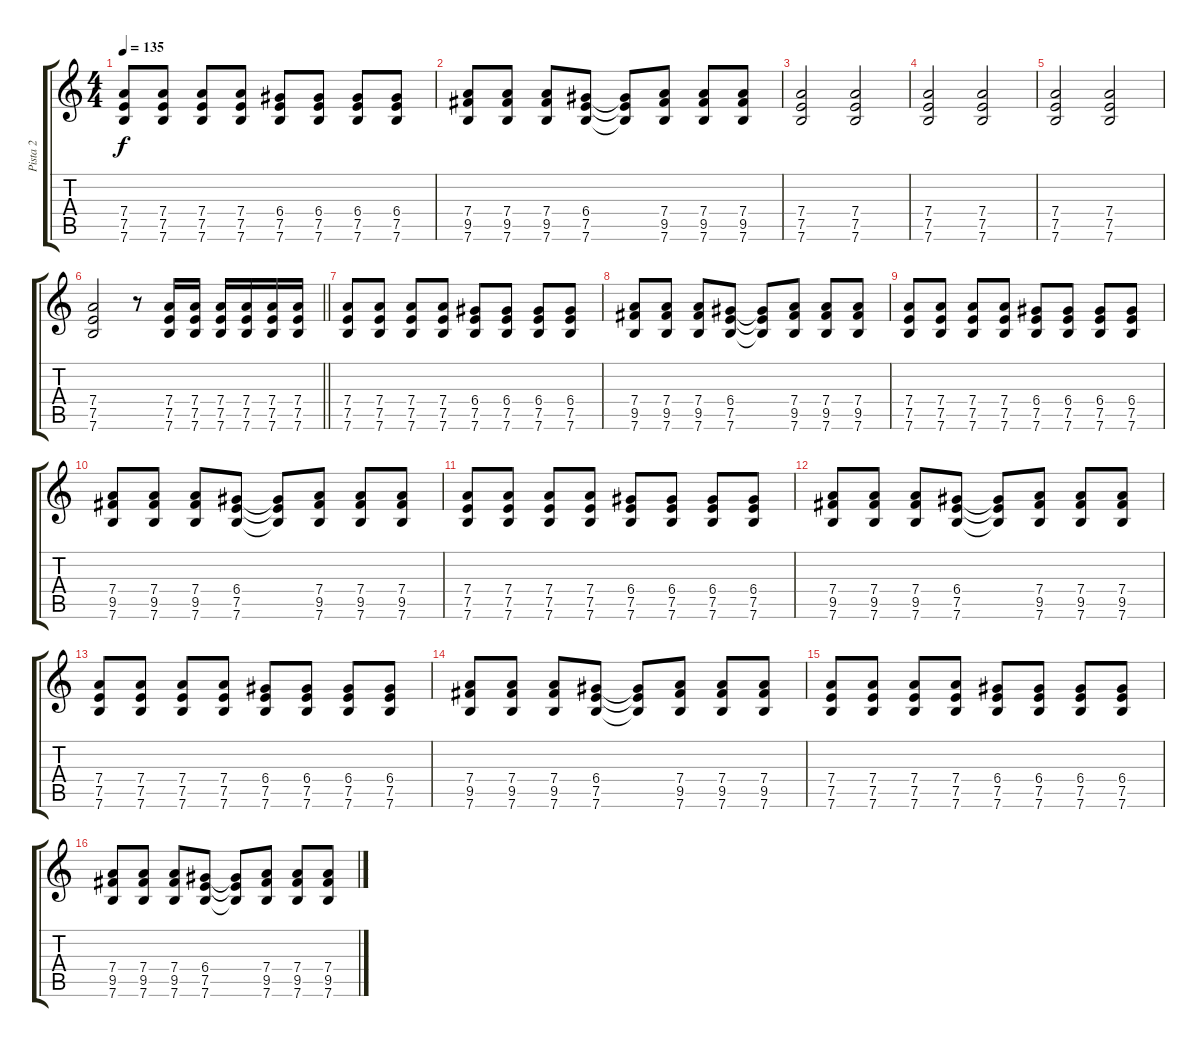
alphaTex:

\track ("Pista 2" "Pista 2") {instrument overdrivenguitar}
\staff {score tabs}
\tuning (E4 B3 G3 D3 A2 E2) {hide}
\ts (4 4)
\tempo 135
\clef g2
\ks c
(7.4 7.5 7.6).8{dy f} (7.4 7.5 7.6).8 (7.4 7.5 7.6).8 (7.4 7.5 7.6).8 (6.4 7.5 7.6).8 (6.4 7.5 7.6).8 (6.4 7.5 7.6).8 (6.4 7.5 7.6).8 |
(7.4 9.5 7.6).8 (7.4 9.5 7.6).8 (7.4 9.5 7.6).8 (6.4 7.5 7.6).8 (6.4{t} 7.5{t} 7.6{t}).8 (7.4 9.5 7.6).8 (7.4 9.5 7.6).8 (7.4 9.5 7.6).8 |
(7.4 7.5 7.6).2 (7.4 7.5 7.6).2 |
(7.4 7.5 7.6).2 (7.4 7.5 7.6).2 |
(7.4 7.5 7.6).2 (7.4 7.5 7.6).2 |
\barLineRight lightlight
(7.4 7.5 7.6).2 r.8 (7.4 7.5 7.6).16 (7.4 7.5 7.6).16 (7.4 7.5 7.6).16 (7.4 7.5 7.6).16 (7.4 7.5 7.6).16 (7.4 7.5 7.6).16 |
(7.4 7.5 7.6).8{volume 13} (7.4 7.5 7.6).8 (7.4 7.5 7.6).8 (7.4 7.5 7.6).8 (6.4 7.5 7.6).8 (6.4 7.5 7.6).8 (6.4 7.5 7.6).8 (6.4 7.5 7.6).8 |
(7.4 9.5 7.6).8 (7.4 9.5 7.6).8 (7.4 9.5 7.6).8 (6.4 7.5 7.6).8 (6.4{t} 7.5{t} 7.6{t}).8 (7.4 9.5 7.6).8 (7.4 9.5 7.6).8 (7.4 9.5 7.6).8 |
(7.4 7.5 7.6).8 (7.4 7.5 7.6).8 (7.4 7.5 7.6).8 (7.4 7.5 7.6).8 (6.4 7.5 7.6).8 (6.4 7.5 7.6).8 (6.4 7.5 7.6).8 (6.4 7.5 7.6).8 |
(7.4 9.5 7.6).8 (7.4 9.5 7.6).8 (7.4 9.5 7.6).8 (6.4 7.5 7.6).8 (6.4{t} 7.5{t} 7.6{t}).8 (7.4 9.5 7.6).8 (7.4 9.5 7.6).8 (7.4 9.5 7.6).8 |
(7.4 7.5 7.6).8 (7.4 7.5 7.6).8 (7.4 7.5 7.6).8 (7.4 7.5 7.6).8 (6.4 7.5 7.6).8 (6.4 7.5 7.6).8 (6.4 7.5 7.6).8 (6.4 7.5 7.6).8 |
(7.4 9.5 7.6).8 (7.4 9.5 7.6).8 (7.4 9.5 7.6).8 (6.4 7.5 7.6).8 (6.4{t} 7.5{t} 7.6{t}).8 (7.4 9.5 7.6).8 (7.4 9.5 7.6).8 (7.4 9.5 7.6).8 |
(7.4 7.5 7.6).8 (7.4 7.5 7.6).8 (7.4 7.5 7.6).8 (7.4 7.5 7.6).8 (6.4 7.5 7.6).8 (6.4 7.5 7.6).8 (6.4 7.5 7.6).8 (6.4 7.5 7.6).8 |
(7.4 9.5 7.6).8 (7.4 9.5 7.6).8 (7.4 9.5 7.6).8 (6.4 7.5 7.6).8 (6.4{t} 7.5{t} 7.6{t}).8 (7.4 9.5 7.6).8 (7.4 9.5 7.6).8 (7.4 9.5 7.6).8 |
(7.4 7.5 7.6).8 (7.4 7.5 7.6).8 (7.4 7.5 7.6).8 (7.4 7.5 7.6).8 (6.4 7.5 7.6).8 (6.4 7.5 7.6).8 (6.4 7.5 7.6).8 (6.4 7.5 7.6).8 |
(7.4 9.5 7.6).8 (7.4 9.5 7.6).8 (7.4 9.5 7.6).8 (6.4 7.5 7.6).8 (6.4{t} 7.5{t} 7.6{t}).8 (7.4 9.5 7.6).8 (7.4 9.5 7.6).8 (7.4 9.5 7.6).8
